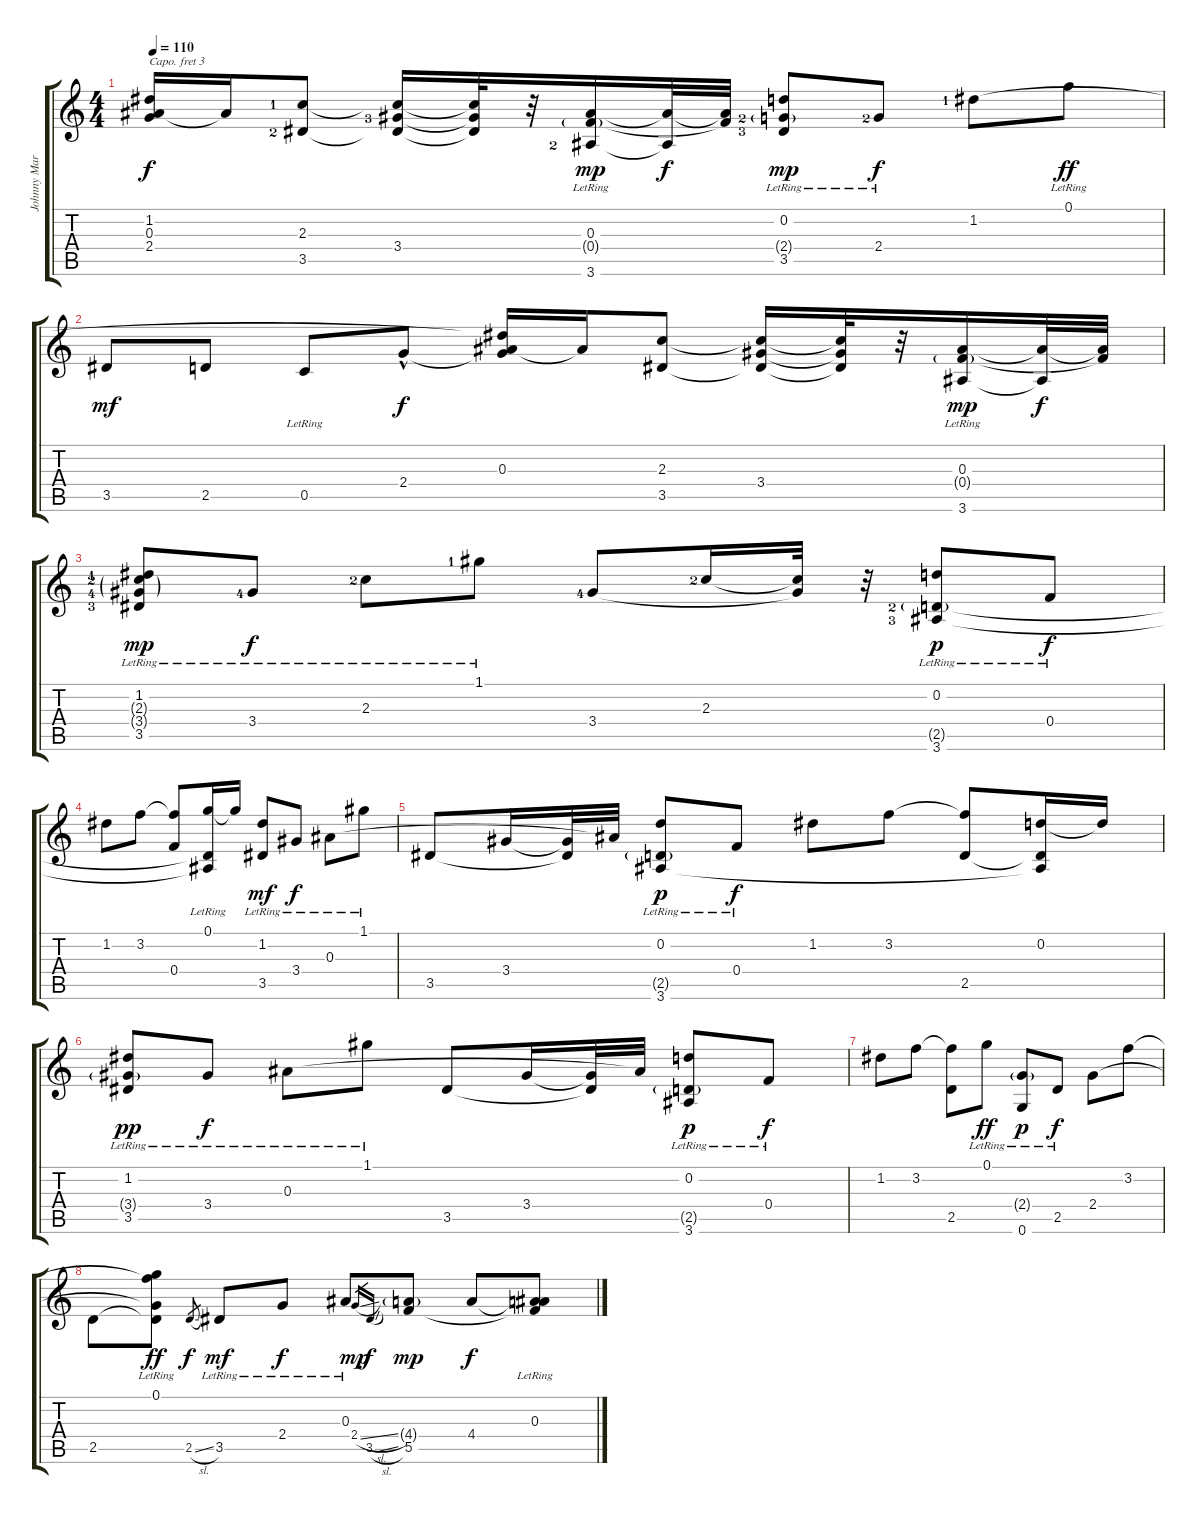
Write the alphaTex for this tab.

\track ("Johnny Marr" "Johnny Mar") {instrument acousticguitarsteel}
\staff {score tabs}
\capo 3
\tuning (E4 B3 G3 D3 A2 E2) {hide}
\ts (4 4)
\tempo 110
\clef g2
\ks c
(1.2{t} 0.3 2.4{t}).16{dy f} 0.3{t}.16 (2.3{lf 2} 3.5{lf 3}).8 (2.3{t} 3.4{lf 4} 3.5{t}).16 (2.3{t} 3.4{t} 3.5{t}).32 r.32 (0.3{lr} 0.4{g lr} 3.6{lf 3}).16{dy mp} (0.3{t} 3.6{t}).32{dy f} (0.3{t} 0.4{t}).32 (0.2{lr} 2.4{g lf 3} 3.5{lr lf 4}).8{dy mp} 2.4{lr lf 3}.8{dy f} 1.2{lf 2}.8 0.1{lr}.8{dy ff} |
3.5.8{dy mf} 2.5.8 0.5{lr}.8 2.4{hac}.8{dy f} (1.2{t} 0.3 2.4{t}).16 0.3{t}.16 (2.3 3.5).8 (2.3{t} 3.4 3.5{t}).16 (2.3{t} 3.4{t} 3.5{t}).32 r.32 (0.3{lr} 0.4{g} 3.6).16{dy mp} (0.3{t} 3.6{t}).32{dy f} (0.3{t} 0.4{t}).32 |
(1.2{lr lf 2} 2.3{g lr lf 3} 3.4{g lf 5} 3.5{lr lf 4}).8{dy mp} 3.4{lr lf 5}.8{dy f} 2.3{lr lf 3}.8 1.1{lr lf 2}.8 3.4{lf 5}.8 2.3{lf 3}.16 (2.3{t} 3.4{t}).32 r.32 (0.2{lr} 2.5{g lf 3} 3.6{lf 4}).8{dy p} 0.4{lr}.8{dy f} |
1.2.8 3.2.8 (3.2{t} 0.4).8 (0.1{lr} 2.5{t} 3.6{t}).16 0.1{t}.16 (1.2{lr} 3.5{lr}).8{dy mf} 3.4{lr}.8{dy f} 0.3{lr}.8 1.1{lr}.8 |
3.5.8 3.4.16 (3.4{t} 3.5{t}).32 0.3{t}.32 (0.2{lr} 2.5{g lr} 3.6).8{dy p} 0.4{lr}.8{dy f} 1.2.8 3.2.8 (3.2{t} 2.5).8 (0.2 2.5{t} 3.6{t}).16 0.2{t}.16 |
(1.2{lr} 3.4{g} 3.5{lr}).8{dy pp} 3.4{lr}.8{dy f} 0.3{lr}.8 1.1{lr}.8 3.5.8 3.4.16 (3.4{t} 3.5{t}).32 0.3{t}.32 (0.2{lr} 2.5{g lr} 3.6{lr}).8{dy p} 0.4{lr}.8{dy f} |
1.2.8 3.2.8 (3.2{t} 2.5).8 0.1{lr}.8{dy ff} (2.4{g lr} 0.6{lr}).8{dy p} 2.5{lr}.8{dy f} 2.4.8 3.2.8 |
2.5.8 (0.1{lr} 3.2{t} 2.4{t} 2.5{t}).8{dy ff} 2.5{sl}.8{gr dy f} 3.5{lr}.8{dy mf} 2.4{lr}.8{dy f} 0.3{lr}.8 2.4{sl}.16{gr dy mp} 3.5{sl}.16{gr dy f} (4.4{g} 5.5).8{dy mp} 4.4.8{dy f} (0.3{lr} 4.4{t} 5.5{t}).8
